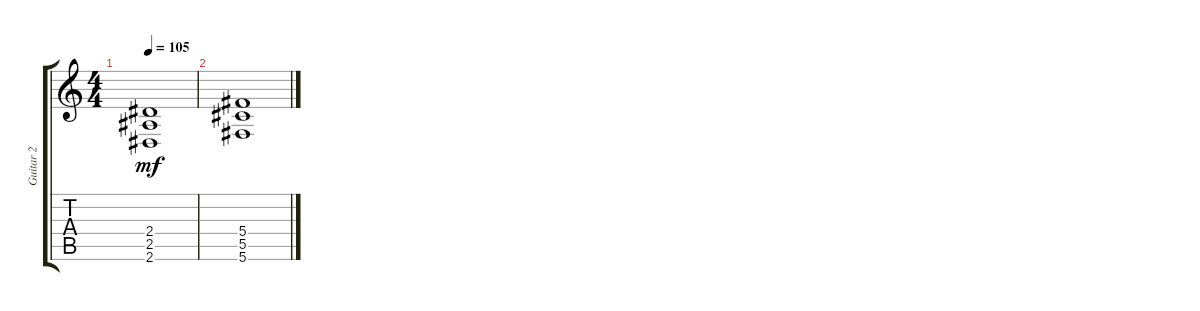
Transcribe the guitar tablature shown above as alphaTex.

\track ("Guitar 2" "Guitar 2") {instrument acousticguitarsteel}
\staff {score tabs}
\tuning (Eb4 Bb3 Gb3 Db3 Ab2 Db2) {hide}
\ts (4 4)
\tempo 105
\clef g2
\ks c
(2.4 2.5 2.6).1{dy mf} |
(5.4 5.5 5.6).1
